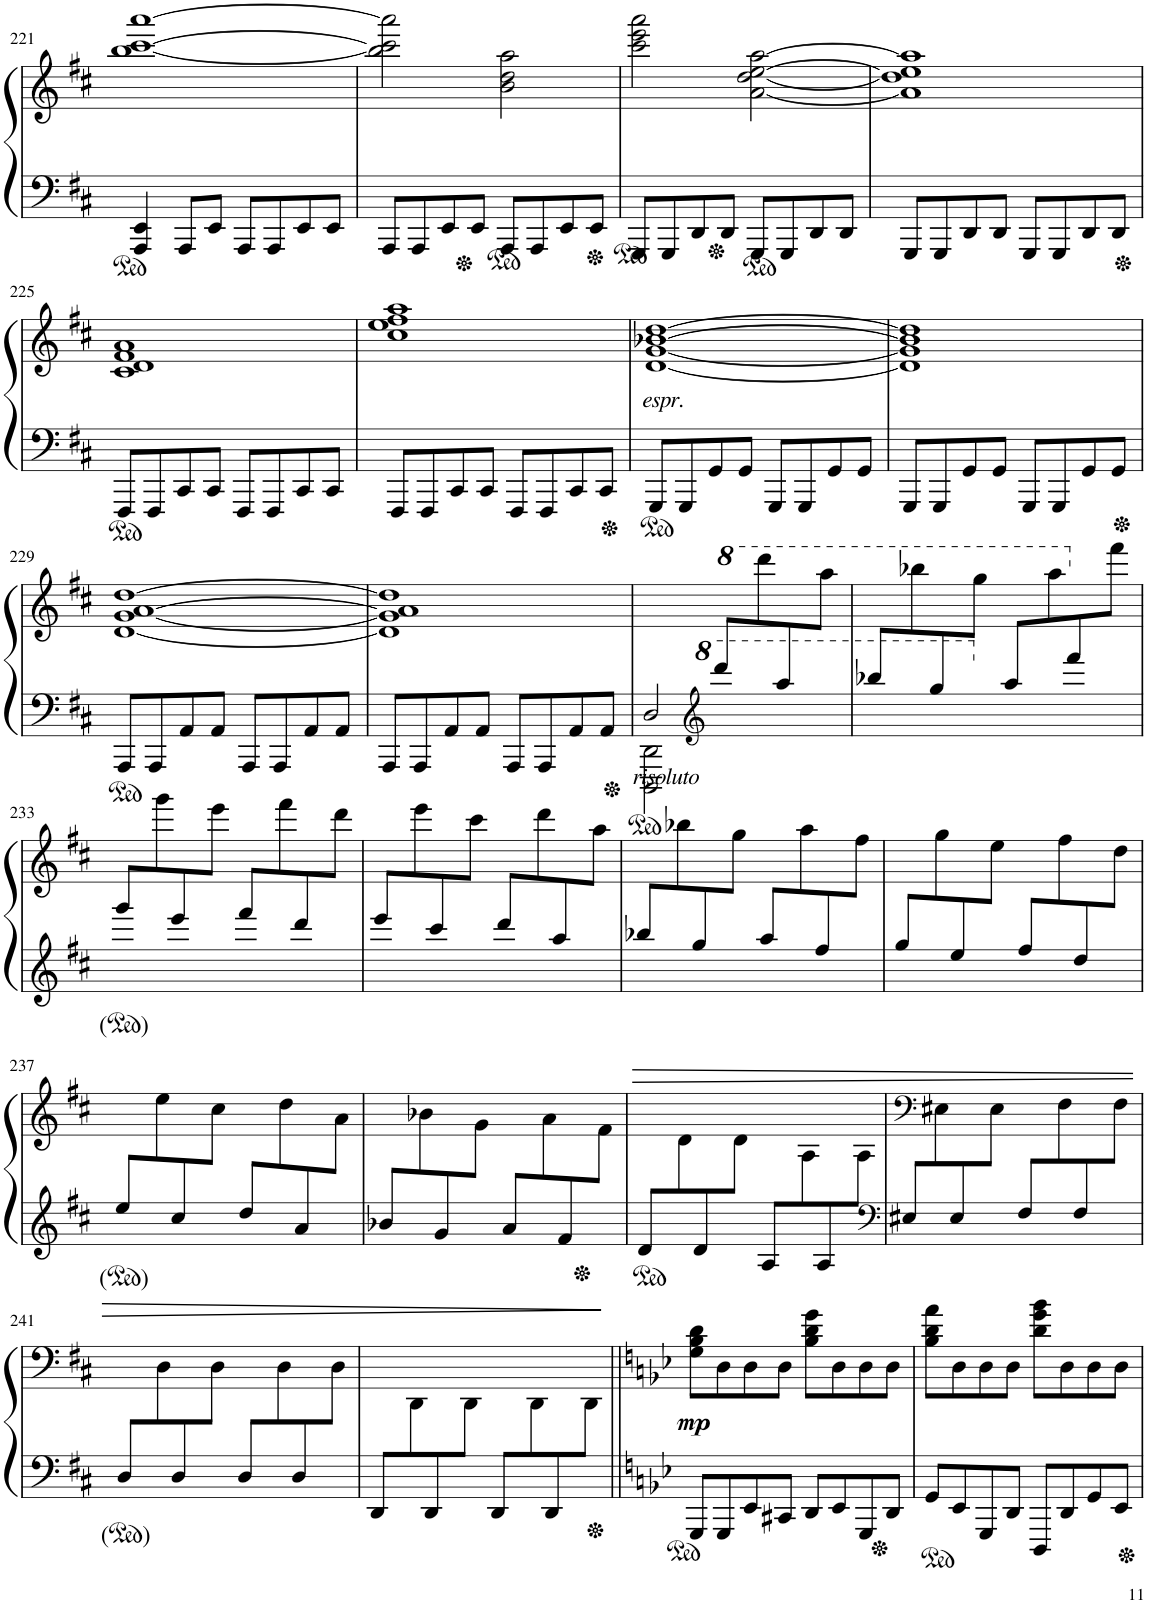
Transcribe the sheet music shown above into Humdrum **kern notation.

**kern	**kern	**dynam
*part1	*part1	*part1
*staff2	*staff1	*staff1/2
*I"ピアノ	*	*
!!LO:PB:g=z
*clefF4	*clefG2	*
*k[f#c#]	*k[f#c#]	*
*M2/2	*M2/2	*
*met(c|)	*met(c|)	*
=221	=221	=221
4AAA/ 4EE/	[1bb [1ccc# [1aaa	.
8AAA/L	.	.
8EE/J	.	.
8AAA/L	.	.
8AAA/	.	.
8EE/	.	.
8EE/J	.	.
=222	=222	=222
8AAA/L	2bb\] 2ccc#\] 2aaa\]	.
8AAA/	.	.
8EE/	.	.
8EE/J	.	.
8AAA/L	2b\ 2dd\ 2aa\	.
8AAA/	.	.
8EE/	.	.
8EE/J	.	.
=223	=223	=223
8GGG/L	2ccc#\ 2eee\ 2aaa\	.
8GGG/	.	.
8DD/	.	.
8DD/J	.	.
8GGG/L	[2a\ [2dd\ [2ee\ [2aa\	.
8GGG/	.	.
8DD/	.	.
8DD/J	.	.
=224	=224	=224
8GGG/L	1a] 1dd] 1ee] 1aa]	.
8GGG/	.	.
8DD/	.	.
8DD/J	.	.
8GGG/L	.	.
8GGG/	.	.
8DD/	.	.
8DD/J	.	.
!!LO:LB:g=z
=225	=225	=225
8FFF#/L	1c# 1d 1f# 1a	.
8FFF#/	.	.
8CC#/	.	.
8CC#/J	.	.
8FFF#/L	.	.
8FFF#/	.	.
8CC#/	.	.
8CC#/J	.	.
=226	=226	=226
8FFF#/L	1cc# 1ee 1ff# 1aa	.
8FFF#/	.	.
8CC#/	.	.
8CC#/J	.	.
8FFF#/L	.	.
8FFF#/	.	.
8CC#/	.	.
8CC#/J	.	.
=227	=227	=227
!	!LO:TX:b:i:t=espr.	!
8GGG/L	[1d [1g [1b-X [1dd	.
8GGG/	.	.
8GG/	.	.
8GG/J	.	.
8GGG/L	.	.
8GGG/	.	.
8GG/	.	.
8GG/J	.	.
=228	=228	=228
8GGG/L	1d] 1g] 1b-] 1dd]	.
8GGG/	.	.
8GG/	.	.
8GG/J	.	.
8GGG/L	.	.
8GGG/	.	.
8GG/	.	.
8GG/J	.	.
!!LO:LB:g=z
=229	=229	=229
8AAA/L	[1d [1g [1a [1dd	.
8AAA/	.	.
8AA/	.	.
8AA/J	.	.
8AAA/L	.	.
8AAA/	.	.
8AA/	.	.
8AA/J	.	.
=230	=230	=230
8AAA/L	1d] 1g] 1a] 1dd]	.
8AAA/	.	.
8AA/	.	.
8AA/J	.	.
8AAA/L	.	.
8AAA/	.	.
8AA/	.	.
8AA/J	.	.
=231	=231	=231
*^	*	*
!LO:TX:b:i:t=risoluto	!	!	!
2D/	2DDD\ 2DD\	8ryy	.
*clefG2	*	*	*
*8va	*	*	*
*8va	*	*	*
8dddd/L	2ryy	.	.
8ryy	.	8dddd\	.
8aaa/	.	8ryy	.
8ryy	.	8aaa\J	.
=232	=232	=232	=232
8bbb-X/L	2ryy	8ryy	.
8ryy	.	8bbb-X\	.
8ggg/	.	8ryy	.
8ryy	.	8ggg\J	.
*X8va	*	*	*
8aaa/L	2ryy	8ryy	.
8ryy	.	8aaa\	.
*	*	*X8va	*
8fff#/	.	8ryy	.
8ryy	.	8fff#\J	.
!!LO:LB:g=z
=233	=233	=233	=233
8ggg/L	2ryy	8ryy	.
8ryy	.	8ggg\	.
8eee/	.	8ryy	.
8ryy	.	8eee\J	.
8fff#/L	2ryy	8ryy	.
8ryy	.	8fff#\	.
8ddd/	.	8ryy	.
8ryy	.	8ddd\J	.
=234	=234	=234	=234
8eee/L	2ryy	8ryy	.
8ryy	.	8eee\	.
8ccc#/	.	8ryy	.
8ryy	.	8ccc#\J	.
8ddd/L	2ryy	8ryy	.
8ryy	.	8ddd\	.
8aa/	.	8ryy	.
8ryy	.	8aa\J	.
*v	*v	*	*
=235	=235	=235
*	*^	*
8bb-X/L	1ryy	8ryy	.
8ryy	.	8bb-X\	.
8gg/	.	8ryy	.
8ryy	.	8gg\J	.
8aa/L	.	8ryy	.
8ryy	.	8aa\	.
8ff#/	.	8ryy	.
8ryy	.	8ff#\J	.
=236	=236	=236	=236
8gg/L	1ryy	8ryy	.
8ryy	.	8gg\	.
8ee/	.	8ryy	.
8ryy	.	8ee\J	.
8ff#/L	.	8ryy	.
8ryy	.	8ff#\	.
8dd/	.	8ryy	.
8ryy	.	8dd\J	.
!!LO:LB:g=z	!!
=237	=237	=237	=237
8ee/L	1ryy	8ryy	.
8ryy	.	8ee\	.
8cc#/	.	8ryy	.
8ryy	.	8cc#\J	.
8dd/L	.	8ryy	.
8ryy	.	8dd\	.
8a/	.	8ryy	.
8ryy	.	8a\J	.
=238	=238	=238	=238
8b-X/L	1ryy	8ryy	.
8ryy	.	8b-X\	.
8g/	.	8ryy	.
8ryy	.	8g\J	.
8a/L	.	8ryy	.
8ryy	.	8a\	.
8f#/	.	8ryy	.
8ryy	.	8f#\J	.
=239	=239	=239	=239
*ped	*	*	*
!	!	!	!LO:HP:b
8d/L	1ryy	8ryy	>
8ryy	.	8d\	.
8d/	.	8ryy	.
8ryy	.	8d\J	.
8A/L	.	8ryy	.
8ryy	.	8A\	.
8A/	.	8ryy	.
8ryy	.	8A\J	.
=240	=240	=240	=240
*clefF4	*	*	*
8E#X/L	8ryy	8ryy	.
*	*clefF4	*	*
8ryy	8ryy	8E#X\	.
8E#/	4ryy	8ryy	.
8ryy	.	8E#\J	.
8F#/L	2ryy	8ryy	.
8ryy	.	8F#\	.
8F#/	.	8ryy	.
8ryy	.	8F#\J	.
!!LO:LB:g=z	!!
=241	=241	=241	=241
8D/L	1ryy	8ryy	.
8ryy	.	8D\	.
8D/	.	8ryy	.
8ryy	.	8D\J	.
8D/L	.	8ryy	.
8ryy	.	8D\	.
8D/	.	8ryy	.
8ryy	.	8D\J	.
=242	=242	=242	=242
8DD/L	1ryy	8ryy	.
8ryy	.	8DD\	.
8DD/	.	8ryy	.
8ryy	.	8DD\J	.
8DD/L	.	8ryy	.
8ryy	.	8DD\	.
8DD/	.	8ryy	.
8ryy	.	8DD\J	.
*	*v	*v	*
.	.	]
=243||	=243||	=243||
*k[b-e-]	*k[b-e-]	*
*	*Xped	*
!	!	!LO:DY:b
8GGG/L	8G\ 8B-\ 8d\L	mp
8GGG/	8D\	.
8EE-/	8D\	.
8CC#X/J	8D\J	.
8DD/L	8B-\ 8d\ 8g\L	.
8EE-/	8D\	.
8GGG/	8D\	.
8DD/J	8D\J	.
=244	=244	=244
8GG/L	8B-\ 8d\ 8a\L	.
8EE-/	8D\	.
8GGG/	8D\	.
8DD/J	8D\J	.
8DDD/L	8d\ 8g\ 8b-\L	.
8DD/	8D\	.
8GG/	8D\	.
8EE-/J	8D\J	.
=	=	=
*-	*-	*-
